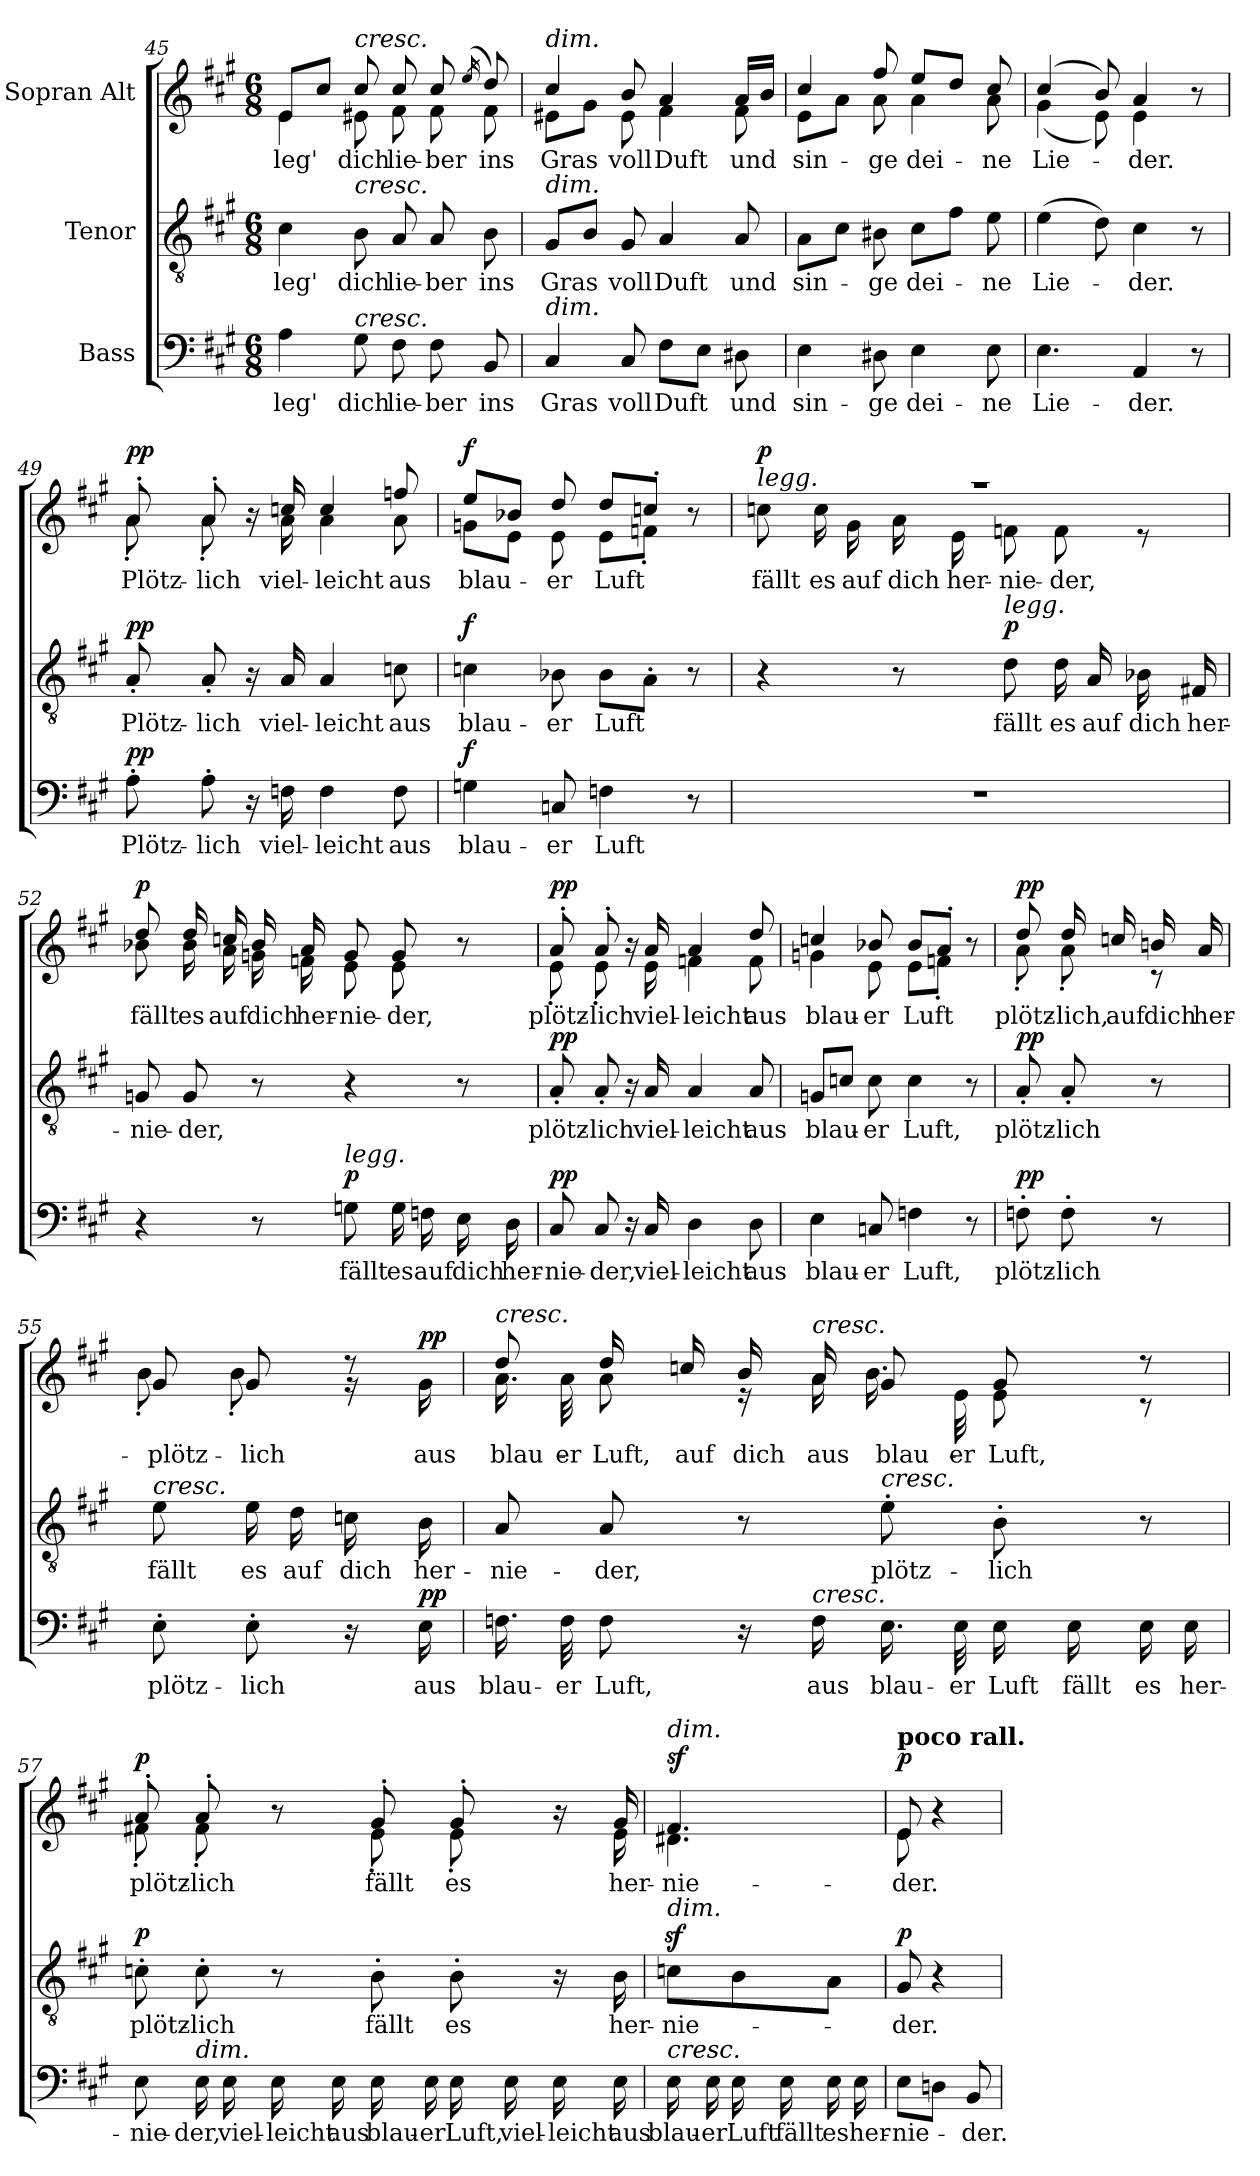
**kern	**text	**dynam	**kern	**text	**dynam	**kern	**text	**dynam
*part3	*part3	*part3	*part2	*part2	*part2	*part1	*part1	*part1
*staff3	*staff3	*staff3	*staff2	*staff2	*staff2	*staff1	*staff1	*staff1
*I"Bass	*	*	*I"Tenor	*	*	*I"Sopran Alt	*	*
*clefF4	*	*	*clefGv2	*	*	*clefG2	*	*
*k[f#c#g#]	*	*	*k[f#c#g#]	*	*	*k[f#c#g#]	*	*
*M6/8	*	*	*M6/8	*	*	*M6/8	*	*
=45	=45	=45	=45	=45	=45	=45	=45	=45
!	!LO:LY:b	!	!	!LO:LY:b	!	!	!LO:LY:b	!
*	*	*	*	*	*	*^	*	*
4A\	leg'	.	4c#\	leg'	.	8e/L	4e\	leg'	.
.	.	.	.	.	.	8cc#/J	.	.	.
!	!	!	!	!	!	!LO:TX:a:i:t=cresc.	!	!	!
!	!	!	!LO:TX:a:i:t=cresc.	!	!	!	!	!	!
!LO:TX:a:i:t=cresc.	!	!	!	!	!	!	!	!	!
!	!LO:LY:b	!	!	!LO:LY:b	!	!	!	!LO:LY:b	!
8G#\	dich	.	8B\	dich	.	8cc#/	8e#X\	dich	.
!	!LO:LY:b	!	!	!LO:LY:b	!	!	!	!LO:LY:b	!
8F#\	lie-	.	8A/	lie-	.	8cc#/	8f#\	lie-	.
!	!LO:LY:b	!	!	!LO:LY:b	!	!	!	!LO:LY:b	!
8F#\	-ber	.	8A/	-ber	.	8cc#/	8f#\	-ber	.
.	.	.	.	.	.	(16qee/	.	.	.
!	!LO:LY:b	!	!	!LO:LY:b	!	!	!	!LO:LY:b	!
8BB/	ins	.	8B\	ins	.	8dd/)	8f#\	ins	.
=46	=46	=46	=46	=46	=46	=46	=46	=46	=46
!	!	!	!	!	!	!LO:TX:a:i:t=dim.	!	!	!
!	!	!	!LO:TX:a:i:t=dim.	!	!	!	!	!	!
!LO:TX:a:i:t=dim.	!	!	!	!	!	!	!	!	!
!	!LO:LY:b	!	!	!LO:LY:b	!	!	!	!LO:LY:b	!
4C#/	Gras	.	8G#/L	Gras	.	4cc#/	8e#X\L	Gras	.
.	.	.	8B/J	.	.	.	8g#\J	.	.
!	!LO:LY:b	!	!	!LO:LY:b	!	!	!	!LO:LY:b	!
8C#/	voll	.	8G#/	voll	.	8b/	8e#\	voll	.
!	!LO:LY:b	!	!	!LO:LY:b	!	!	!	!LO:LY:b	!
8F#\L	Duft	.	4A/	Duft	.	4a/	4f#\	Duft	.
8E\J	.	.	.	.	.	.	.	.	.
!	!LO:LY:b	!	!	!LO:LY:b	!	!	!	!LO:LY:b	!
8D#X\	und	.	8A/	und	.	16a/LL	8f#\	und	.
.	.	.	.	.	.	16b/JJ	.	.	.
!!LO:LB:g=z	!!
=47	=47	=47	=47	=47	=47	=47	=47	=47	=47
!	!LO:LY:b	!	!	!LO:LY:b	!	!	!	!LO:LY:b	!
4E\	sin-	.	8A\L	sin-	.	4cc#/	8e\L	sin-	.
.	.	.	8c#\J	.	.	.	8a\J	.	.
!	!LO:LY:b	!	!	!LO:LY:b	!	!	!	!LO:LY:b	!
8D#X\	-ge	.	8B#X\	-ge	.	8ff#/	8a\	-ge	.
!	!LO:LY:b	!	!	!LO:LY:b	!	!	!	!LO:LY:b	!
4E\	dei-	.	8c#\L	dei-	.	8ee/L	4a\	dei-	.
.	.	.	8f#\J	.	.	8dd/J	.	.	.
!	!LO:LY:b	!	!	!LO:LY:b	!	!	!	!LO:LY:b	!
8E\	-ne	.	8e\	-ne	.	8cc#/	8a\	-ne	.
=48	=48	=48	=48	=48	=48	=48	=48	=48	=48
!	!LO:LY:b	!	!	!LO:LY:b	!	!	!	!LO:LY:b	!
4.E\	Lie-	.	(4e\	Lie-	.	(4cc#/	(4g#\	Lie-	.
.	.	.	8d\)	.	.	8b/)	8e\)	.	.
!	!LO:LY:b	!	!	!LO:LY:b	!	!	!	!LO:LY:b	!
4AA/	-der.	.	4c#\	-der.	.	4a/	4e\	-der.	.
8r	.	.	8r	.	.	8r	8ryy	.	.
=49	=49	=49	=49	=49	=49	=49	=49	=49	=49
!	!LO:LY:b	!LO:DY:a	!	!LO:LY:b	!LO:DY:a	!	!	!LO:LY:b	!LO:DY:a
8A'\	Plötz-	pp	8A'/	Plötz-	pp	8a'/	8a'\	Plötz-	pp
!	!LO:LY:b	!	!	!LO:LY:b	!	!	!	!LO:LY:b	!
8A'\	-lich	.	8A'/	-lich	.	8a'/	8a'\	-lich	.
16r	.	.	16r	.	.	16r	16ryy	.	.
!	!LO:LY:b	!	!	!LO:LY:b	!	!	!	!LO:LY:b	!
16Fn\	viel-	.	16A/	viel-	.	16ccn/	16a\	viel-	.
!	!LO:LY:b	!	!	!LO:LY:b	!	!	!	!LO:LY:b	!
4F\	-leicht	.	4A/	-leicht	.	4cc/	4a\	-leicht	.
!	!LO:LY:b	!	!	!LO:LY:b	!	!	!	!LO:LY:b	!
8F\	aus	.	8cn\	aus	.	8ffn/	8a\	aus	.
=50	=50	=50	=50	=50	=50	=50	=50	=50	=50
!	!LO:LY:b	!LO:DY:a	!	!LO:LY:b	!LO:DY:a	!	!	!LO:LY:b	!LO:DY:a
4Gn\	blau-	f	4cn\	blau-	f	8ee/L	8gn\L	blau-	f
.	.	.	.	.	.	8b-X/J	8e\J	.	.
!	!LO:LY:b	!	!	!LO:LY:b	!	!	!	!LO:LY:b	!
8Cn/	-er	.	8B-X\	-er	.	8dd/	8e\	-er	.
!	!LO:LY:b	!	!	!LO:LY:b	!	!	!	!LO:LY:b	!
4Fn\	Luft	.	8B-\L	Luft	.	8dd/L	8e\L	Luft	.
.	.	.	8A'\J	.	.	8ccn'/J	8fn'\J	.	.
8r	.	.	8r	.	.	8r	8ryy	.	.
!!LO:LB:g=z	!!
=51	=51	=51	=51	=51	=51	=51	=51	=51	=51
!	!	!	!	!	!	!LO:TX:a:i:t=legg.	!	!	!
!	!	!	!	!	!	!	!	!LO:LY:b	!LO:DY:b
2.r	.	.	4r	.	.	2.r	8ccn\	fällt	p
!	!	!	!	!	!	!	!	!LO:LY:b	!
.	.	.	.	.	.	.	16cc\	es	.
!	!	!	!	!	!	!	!	!LO:LY:b	!
.	.	.	.	.	.	.	16g#\	auf	.
!	!	!	!	!	!	!	!	!LO:LY:b	!
.	.	.	8r	.	.	.	16a\	dich	.
!	!	!	!	!	!	!	!	!LO:LY:b	!
.	.	.	.	.	.	.	16e\	her-	.
!	!	!	!LO:TX:a:i:t=legg.	!	!	!	!	!	!
!	!	!	!	!LO:LY:b	!LO:DY:a	!	!	!LO:LY:b	!
.	.	.	8d\	fällt	p	.	8fn\	-nie-	.
!	!	!	!	!LO:LY:b	!	!	!	!LO:LY:b	!
.	.	.	16d\	es	.	.	8f\	-der,	.
!	!	!	!	!LO:LY:b	!	!	!	!	!
.	.	.	16A/	auf	.	.	.	.	.
!	!	!	!	!LO:LY:b	!	!	!	!	!
.	.	.	16B-X\	dich	.	.	8r	.	.
!	!	!	!	!LO:LY:b	!	!	!	!	!
.	.	.	16F#X/	her-	.	.	.	.	.
=52	=52	=52	=52	=52	=52	=52	=52	=52	=52
!	!	!	!	!LO:LY:b	!	!	!	!LO:LY:b	!LO:DY:a
4r	.	.	8Gn/	-nie-	.	8dd/	8b-X\	fällt	p
!	!	!	!	!LO:LY:b	!	!	!	!LO:LY:b	!
.	.	.	8G/	-der,	.	16dd/	16b-\	es	.
!	!	!	!	!	!	!	!	!LO:LY:b	!
.	.	.	.	.	.	16ccn/	16a\	auf	.
!	!	!	!	!	!	!	!	!LO:LY:b	!
8r	.	.	8r	.	.	16b-/	16gn\	dich	.
!	!	!	!	!	!	!	!	!LO:LY:b	!
.	.	.	.	.	.	16a/	16fn\	her-	.
!LO:TX:a:i:t=legg.	!	!	!	!	!	!	!	!	!
!	!LO:LY:b	!LO:DY:a	!	!	!	!	!	!LO:LY:b	!
8Gn\	fällt	p	4r	.	.	8g/	8e\	-nie-	.
!	!LO:LY:b	!	!	!	!	!	!	!LO:LY:b	!
16G\	es	.	.	.	.	8g/	8e\	-der,	.
!	!LO:LY:b	!	!	!	!	!	!	!	!
16Fn\	auf	.	.	.	.	.	.	.	.
!	!LO:LY:b	!	!	!	!	!	!	!	!
16E\	dich	.	8r	.	.	8r	8ryy	.	.
!	!LO:LY:b	!	!	!	!	!	!	!	!
16D\	her-	.	.	.	.	.	.	.	.
!!LO:PB:g=z	!!
=53	=53	=53	=53	=53	=53	=53	=53	=53	=53
!	!LO:LY:b	!LO:DY:a	!	!LO:LY:b	!LO:DY:a	!	!	!LO:LY:b	!LO:DY:a
8C#/	-nie-	pp	8A'/	plötz-	pp	8a'/	8e'\	plötz-	pp
!	!LO:LY:b	!	!	!LO:LY:b	!	!	!	!LO:LY:b	!
8C#/	-der,	.	8A'/	-lich	.	8a'/	8e'\	-lich	.
16r	.	.	16r	.	.	16r	16ryy	.	.
!	!LO:LY:b	!	!	!LO:LY:b	!	!	!	!LO:LY:b	!
16C#/	viel-	.	16A/	viel-	.	16a/	16e\	viel-	.
!	!LO:LY:b	!	!	!LO:LY:b	!	!	!	!LO:LY:b	!
4D\	-leicht	.	4A/	-leicht	.	4a/	4fn\	-leicht	.
!	!LO:LY:b	!	!	!LO:LY:b	!	!	!	!LO:LY:b	!
8D\	aus	.	8A/	aus	.	8dd/	8f\	aus	.
=54	=54	=54	=54	=54	=54	=54	=54	=54	=54
!	!LO:LY:b	!	!	!LO:LY:b	!	!	!	!LO:LY:b	!
4E\	blau-	.	8Gn/L	blau-	.	4ccn/	4gn\	blau-	.
.	.	.	8cn/J	.	.	.	.	.	.
!	!LO:LY:b	!	!	!LO:LY:b	!	!	!	!LO:LY:b	!
8Cn/	-er	.	8c\	-er	.	8b-X/	8e\	-er	.
!	!LO:LY:b	!	!	!LO:LY:b	!	!	!	!LO:LY:b	!
4Fn\	Luft,	.	4c\	Luft,	.	8b-/L	8e\L	Luft	.
.	.	.	.	.	.	8a'/J	8fn'\J	.	.
8r	.	.	8r	.	.	8r	8ryy	.	.
=55	=55	=55	=55	=55	=55	=55	=55	=55	=55
!	!LO:LY:b	!	!	!LO:LY:b	!	!	!	!LO:LY:b	!
!	!	!LO:DY:a	!	!	!LO:DY:a	!	!	!LO:LY:b	!LO:DY:a
8Fn'\	plötz-	pp	8A'/	plötz-	pp	8dd/	8a'\	plötz-	pp
!	!LO:LY:b	!	!	!LO:LY:b	!	!	!	!LO:LY:b	!
!	!	!	!	!	!	!	!	!LO:LY:b	!
8F'\	-lich	.	8A'/	-lich	.	16dd/	8a'\	-lich,	.
!	!	!	!	!	!	!	!	!LO:LY:b	!
.	.	.	.	.	.	16ccn/	.	auf	.
!	!	!	!	!	!	!	!	!LO:LY:b	!
8r	.	.	8r	.	.	16bn/	8r	dich	.
!	!	!	!	!	!	!	!	!LO:LY:b	!
.	.	.	.	.	.	16a/	.	her-	.
!!LO:LB:g=z	!!
=55X4	=55X4	=55X4	=55X4	=55X4	=55X4	=55X4	=55X4	=55X4	=55X4
!	!	!	!LO:TX:a:i:t=cresc.	!	!	!	!	!	!
!	!LO:LY:b	!	!	!LO:LY:b	!	!	!	!LO:LY:b	!
!	!	!	!	!	!	!	!	!LO:LY:b	!
8E'\	plötz-	.	8e\	fällt	.	8g#/	8b'\	plötz-	.
!	!LO:LY:b	!	!	!LO:LY:b	!	!	!	!LO:LY:b	!
!	!	!	!	!	!	!	!	!LO:LY:b	!
8E'\	-lich	.	16e\	es	.	8g#/	8b'\	-lich	.
!	!	!	!	!LO:LY:b	!	!	!	!	!
.	.	.	16d\	auf	.	.	.	.	.
!	!	!	!	!LO:LY:b	!	!	!	!	!
16r	.	.	16cn\	dich	.	8r	16r	.	.
!	!LO:LY:b	!LO:DY:a	!	!LO:LY:b	!	!	!	!LO:LY:b	!LO:DY:b
16E\	aus	pp	16B\	her-	.	.	16g#\	aus	pp
=56	=56	=56	=56	=56	=56	=56	=56	=56	=56
!	!	!	!	!	!	!LO:TX:a:i:t=cresc.	!	!	!
!	!LO:LY:b	!	!	!LO:LY:b	!	!	!	!LO:LY:b	!
!	!	!	!	!	!	!	!	!LO:LY:b	!
16.Fn\	blau-	.	8A/	-nie-	.	8dd/	16.a\	blau-	.
!	!LO:LY:b	!	!	!	!	!	!	!LO:LY:b	!
32F\	-er	.	.	.	.	.	32a\	-er	.
!	!LO:LY:b	!	!	!LO:LY:b	!	!	!	!LO:LY:b	!
!	!	!	!	!	!	!	!	!LO:LY:b	!
8F\	Luft,	.	8A/	-der,	.	16dd/	8a\	Luft,	.
!	!	!	!	!	!	!	!	!LO:LY:b	!
.	.	.	.	.	.	16ccn/	.	auf	.
!	!	!	!	!	!	!	!	!LO:LY:b	!
16r	.	.	8r	.	.	16b/	16r	dich	.
!	!	!	!	!	!	!LO:TX:a:i:t=cresc.	!	!	!
!LO:TX:a:i:t=cresc.	!	!	!	!	!	!	!	!	!
!	!LO:LY:b	!	!	!	!	!	!	!LO:LY:b	!
!	!	!	!	!	!	!	!	!LO:LY:b	!
16F\	aus	.	.	.	.	16a/	16a\	aus	.
!	!	!	!LO:TX:a:i:t=cresc.	!	!	!	!	!	!
!	!LO:LY:b	!	!	!LO:LY:b	!	!	!	!LO:LY:b	!
!	!	!	!	!	!	!	!	!LO:LY:b	!
16.E\	blau-	.	8e'\	plötz-	.	8g#/	16.b\	blau-	.
!	!LO:LY:b	!	!	!	!	!	!	!LO:LY:b	!
32E\	-er	.	.	.	.	.	32e\	-er	.
!	!LO:LY:b	!	!	!LO:LY:b	!	!	!	!LO:LY:b	!
!	!	!	!	!	!	!	!	!LO:LY:b	!
16E\	Luft	.	8B'\	-lich	.	8g#/	8e\	Luft,	.
!	!LO:LY:b	!	!	!	!	!	!	!	!
16E\	fällt	.	.	.	.	.	.	.	.
!	!LO:LY:b	!	!	!	!	!	!	!	!
16E\	es	.	8r	.	.	8r	8r	.	.
!	!LO:LY:b	!	!	!	!	!	!	!	!
16E\	her-	.	.	.	.	.	.	.	.
!!LO:LB:g=z	!!
=57	=57	=57	=57	=57	=57	=57	=57	=57	=57
!	!LO:LY:b	!	!	!LO:LY:b	!LO:DY:a	!	!	!LO:LY:b	!LO:DY:a
8E\	-nie-	.	8cn'\	plötz-	p	8a'/	8f#X'\	plötz-	p
!LO:TX:a:i:t=dim.	!	!	!	!	!	!	!	!	!
!	!LO:LY:b	!	!	!LO:LY:b	!	!	!	!LO:LY:b	!
16E\	-der,	.	8c'\	-lich	.	8a'/	8f#'\	-lich	.
!	!LO:LY:b	!	!	!	!	!	!	!	!
16E\	viel-	.	.	.	.	.	.	.	.
!	!LO:LY:b	!	!	!	!	!	!	!	!
16E\	-leicht	.	8r	.	.	8r	8ryy	.	.
!	!LO:LY:b	!	!	!	!	!	!	!	!
16E\	aus	.	.	.	.	.	.	.	.
!	!LO:LY:b	!	!	!LO:LY:b	!	!	!	!LO:LY:b	!
16E\	blau-	.	8B'\	fällt	.	8g#'/	8e'\	fällt	.
!	!LO:LY:b	!	!	!	!	!	!	!	!
16E\	-er	.	.	.	.	.	.	.	.
!	!LO:LY:b	!	!	!LO:LY:b	!	!	!	!LO:LY:b	!
16E\	Luft,	.	8B'\	es	.	8g#'/	8e'\	es	.
!	!LO:LY:b	!	!	!	!	!	!	!	!
16E\	viel-	.	.	.	.	.	.	.	.
!	!LO:LY:b	!	!	!	!	!	!	!	!
16E\	-leicht	.	16r	.	.	16r	16ryy	.	.
!	!LO:LY:b	!	!	!LO:LY:b	!	!	!	!LO:LY:b	!
16E\	aus	.	16B\	her-	.	16g#/	16e\	her-	.
=58	=58	=58	=58	=58	=58	=58	=58	=58	=58
!	!	!	!	!	!	!LO:TX:a:i:t=dim.	!	!	!
!	!	!	!LO:TX:a:i:t=dim.	!	!	!	!	!	!
!LO:TX:a:i:t=cresc.	!	!	!	!	!	!	!	!	!
!	!LO:LY:b	!	!	!LO:LY:b	!	!	!	!LO:LY:b	!LO:DY:a
16E\	blau-	.	8cnz>\L	-nie-	.	4.f#/	4.d#X\	-nie-	sf
!	!LO:LY:b	!	!	!	!	!	!	!	!
16E\	-er	.	.	.	.	.	.	.	.
!	!LO:LY:b	!	!	!	!	!	!	!	!
16E\	Luft	.	8B\	.	.	.	.	.	.
!	!LO:LY:b	!	!	!	!	!	!	!	!
16E\	fällt	.	.	.	.	.	.	.	.
!	!LO:LY:b	!	!	!	!	!	!	!	!
16E\	es	.	8A\J	.	.	.	.	.	.
!	!LO:LY:b	!	!	!	!	!	!	!	!
16E\	her-	.	.	.	.	.	.	.	.
!!LO:LB:g=z	!!
=58X5	=58X5	=58X5	=58X5	=58X5	=58X5	=58X5	=58X5	=58X5	=58X5
!	!	!	!	!	!	!LO:TX:a:B:t=poco rall.	!	!	!
!	!LO:LY:b	!	!	!LO:LY:b	!LO:DY:a	!	!	!LO:LY:b	!LO:DY:a
8E\L	-nie-	.	8G#/	-der.	p	8e/	8e\	-der.	p
8Dn\J	.	.	4r	.	.	4r	4ryy	.	.
!	!LO:LY:b	!	!	!	!	!	!	!	!
8BB/	-der.	.	.	.	.	.	.	.	.
*	*	*	*	*	*	*v	*v	*	*
=	=	=	=	=	=	=	=	=
*-	*-	*-	*-	*-	*-	*-	*-	*-
